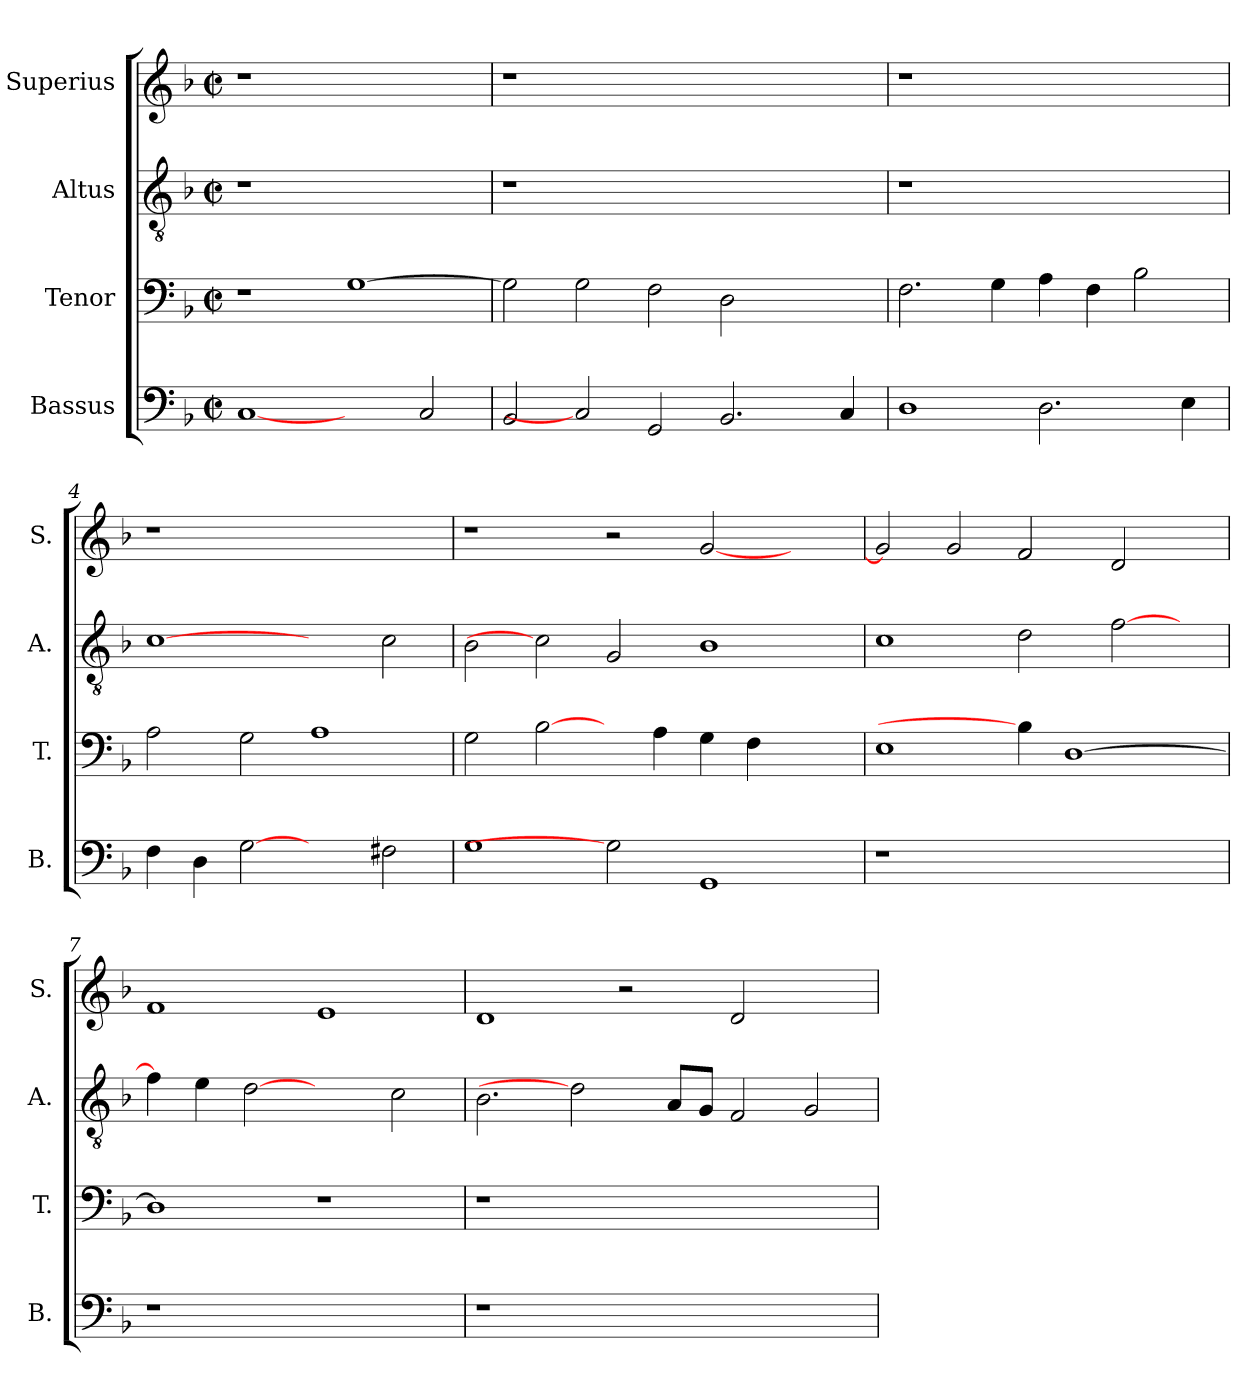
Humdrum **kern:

**kern	**kern	**kern	**kern
*part4	*part3	*part2	*part1
*staff4	*staff3	*staff2	*staff1
*I"Bassus	*I"Tenor	*I"Altus	*I"Superius
*I'B.	*I'T.	*I'A.	*I'S.
!!LO:PB:g=z
*clefF4	*clefF4	*clefGv2	*clefG2
*	*	*ITrd7c12	*
*k[b-]	*k[b-]	*k[b-]	*k[b-]
*F:	*F:	*F:	*F:
*M2/2	*M2/2	*M2/2	*M2/2
*met(c|)	*met(c|)	*met(c|)	*met(c|)
=1	=1	=1	=1
!	!	!LO:N:vis=1	!LO:N:vis=1
[1Ci	1r	1r	1r
2ryy	[>1Gi	1ryy	1ryy
2Ci/	.	.	.
=2	=2	=2	=2
!	!	!LO:N:vis=1	!LO:N:vis=1
2BB-i/	2Gi\]	1r	1r
2Ci]	2Gi\	.	.
2GGi/	2Fi\	1.ryy	1.ryy
2.BB-i/	2Di\	.	.
.	2ryy	.	.
4Ci/	.	.	.
=3	=3	=3	=3
!	!	!LO:N:vis=1	!LO:N:vis=1
1Di	2.Fi\	1r	1r
.	4Gi\	.	.
2.Di\	4Ai\	1ryy	1ryy
.	4Fi\	.	.
.	2B-i\	.	.
4Ei\	.	.	.
=4	=4	=4	=4
!	!	!	!LO:N:vis=1
4Fi\	2Ai\	[1Ci	1r
4Di\	.	.	.
[2Gi	2Gi\	.	.
2ryy	1Ai	2ryy	1ryy
2F#Xi\	.	2Ci\	.
=5	=5	=5	=5
1Gi	2Gi\	2BB-i\	1r
.	[2B-i\	2Ci]	.
2Gi]	4ryy	2GGi/	2r
.	4Ai\	.	.
1GGi	4Gi\	1BB-i	[<2gi/
.	4Fi\	.	.
.	2ryy	.	2ryy
!!LO:LB:g=z
=6	=6	=6	=6
!LO:N:vis=1	!	!	!
1r	1Ei	1Ci	2gi/]
.	.	.	2gi/
1ryy	4B-i\]	2Di\	2fi/
.	[>1Di	.	.
.	.	[>2Fi\	2di/
4ryy	.	4ryy	4ryy
=7	=7	=7	=7
!LO:N:vis=1	!	!	!
1r	1Di]	4Fi\]	1fi
.	.	4Ei\	.
.	.	[2Di	.
1ryy	1r	2ryy	1ei
.	.	2Ci\	.
=8	=8	=8	=8
!LO:N:vis=1	!LO:N:vis=1	!	!
1r	1r	2.BB-i\	1di
.	.	2Di]	.
1.ryy	1.ryy	.	2r
.	.	8AAi/L	.
.	.	8GGi/J	.
.	.	2FFi/	2di/
.	.	2GGi/	2ryy
=	=	=	=
*-	*-	*-	*-
